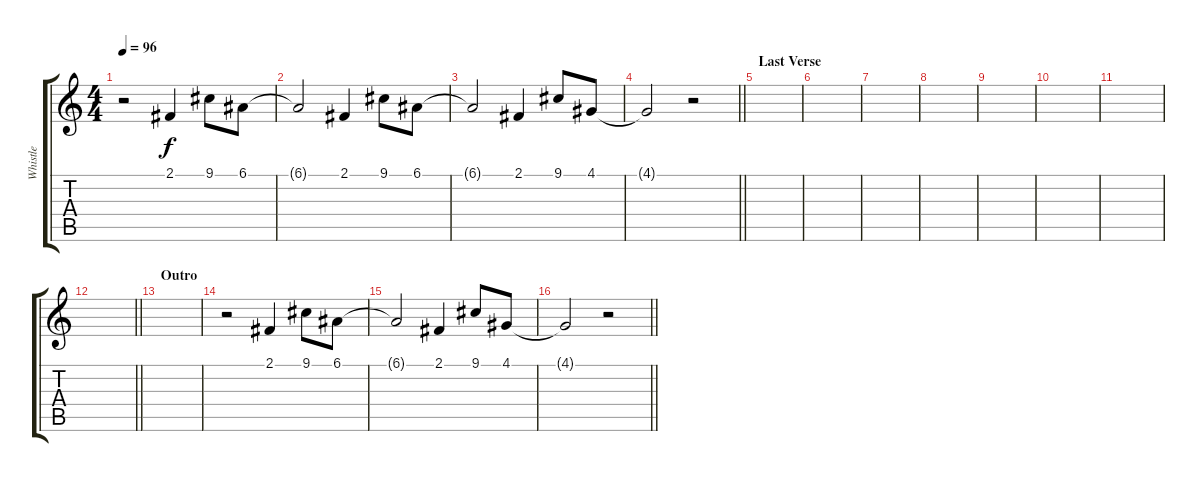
\track ("Whistle" "Whistle") {instrument blownbottle}
\staff {score tabs}
\tuning (E4 B3 G3 D3 A2 E2) {hide}
\ts (4 4)
\tempo 96
\clef g2
\ks c
r.2{dy f} 2.1.4 9.1.8 6.1.8 |
6.1{t}.2 2.1.4 9.1.8 6.1.8 |
6.1{t}.2 2.1.4 9.1.8 4.1.8 |
\barLineRight lightlight
4.1{t}.2 r.2 |
\section ("" "Last Verse")
|
|
|
|
|
|
|
\barLineRight lightlight
|
\section ("" "Outro")
|
r.2 2.1.4 9.1.8 6.1.8 |
6.1{t}.2 2.1.4 9.1.8 4.1.8 |
\barLineRight lightlight
4.1{t}.2 r.2
